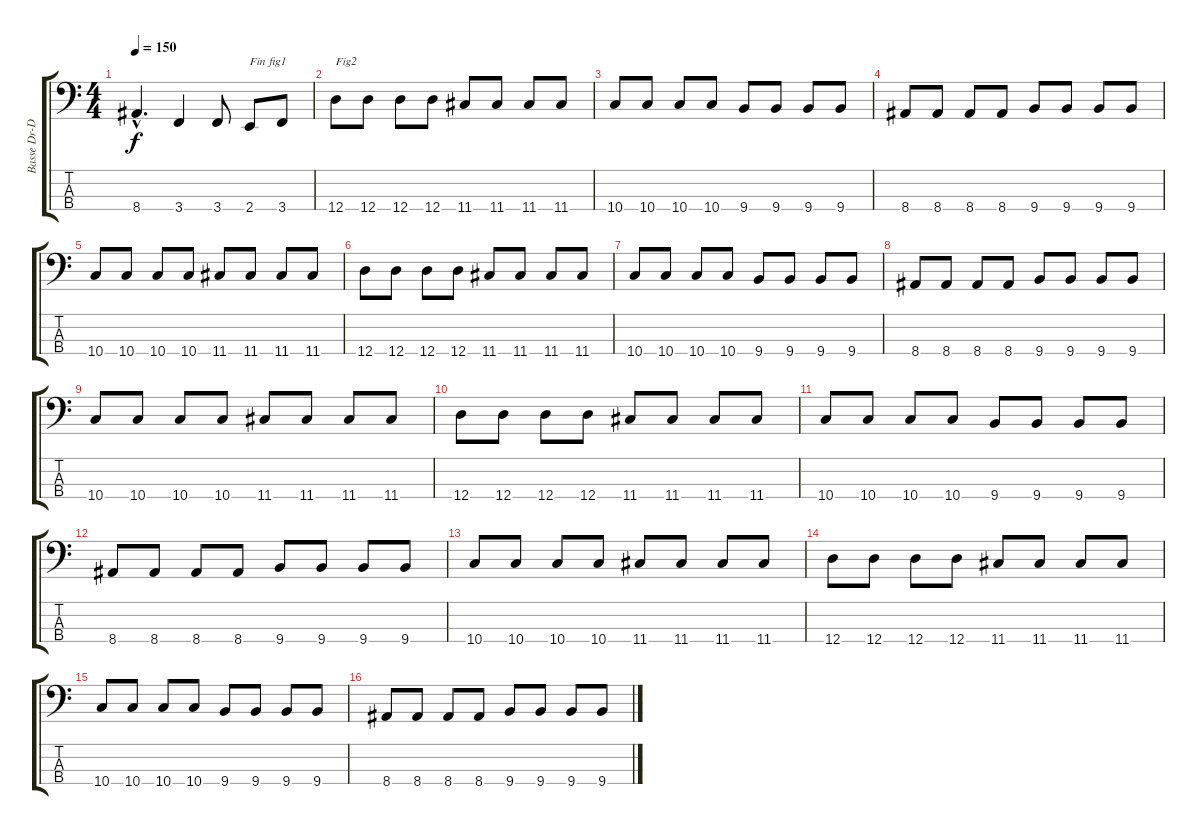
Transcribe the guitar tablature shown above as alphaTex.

\track ("Basse Dr-D" "Basse Dr-D") {instrument electricbasspick}
\staff {score tabs}
\tuning (G2 D2 A1 D1) {hide}
\ts (4 4)
\tempo 150
\clef f4
\ks c
8.4{hac}.4{d dy f} 3.4.4 3.4.8 2.4.8{txt "Fin fig1"} 3.4.8 |
12.4.8{txt "Fig2"} 12.4.8 12.4.8 12.4.8 11.4.8 11.4.8 11.4.8 11.4.8 |
10.4.8 10.4.8 10.4.8 10.4.8 9.4.8 9.4.8 9.4.8 9.4.8 |
8.4.8 8.4.8 8.4.8 8.4.8 9.4.8 9.4.8 9.4.8 9.4.8 |
10.4.8 10.4.8 10.4.8 10.4.8 11.4.8 11.4.8 11.4.8 11.4.8 |
12.4.8 12.4.8 12.4.8 12.4.8 11.4.8 11.4.8 11.4.8 11.4.8 |
10.4.8 10.4.8 10.4.8 10.4.8 9.4.8 9.4.8 9.4.8 9.4.8 |
8.4.8 8.4.8 8.4.8 8.4.8 9.4.8 9.4.8 9.4.8 9.4.8 |
10.4.8 10.4.8 10.4.8 10.4.8 11.4.8 11.4.8 11.4.8 11.4.8 |
12.4.8 12.4.8 12.4.8 12.4.8 11.4.8 11.4.8 11.4.8 11.4.8 |
10.4.8 10.4.8 10.4.8 10.4.8 9.4.8 9.4.8 9.4.8 9.4.8 |
8.4.8 8.4.8 8.4.8 8.4.8 9.4.8 9.4.8 9.4.8 9.4.8 |
10.4.8 10.4.8 10.4.8 10.4.8 11.4.8 11.4.8 11.4.8 11.4.8 |
12.4.8 12.4.8 12.4.8 12.4.8 11.4.8 11.4.8 11.4.8 11.4.8 |
10.4.8 10.4.8 10.4.8 10.4.8 9.4.8 9.4.8 9.4.8 9.4.8 |
8.4.8 8.4.8 8.4.8 8.4.8 9.4.8 9.4.8 9.4.8 9.4.8
